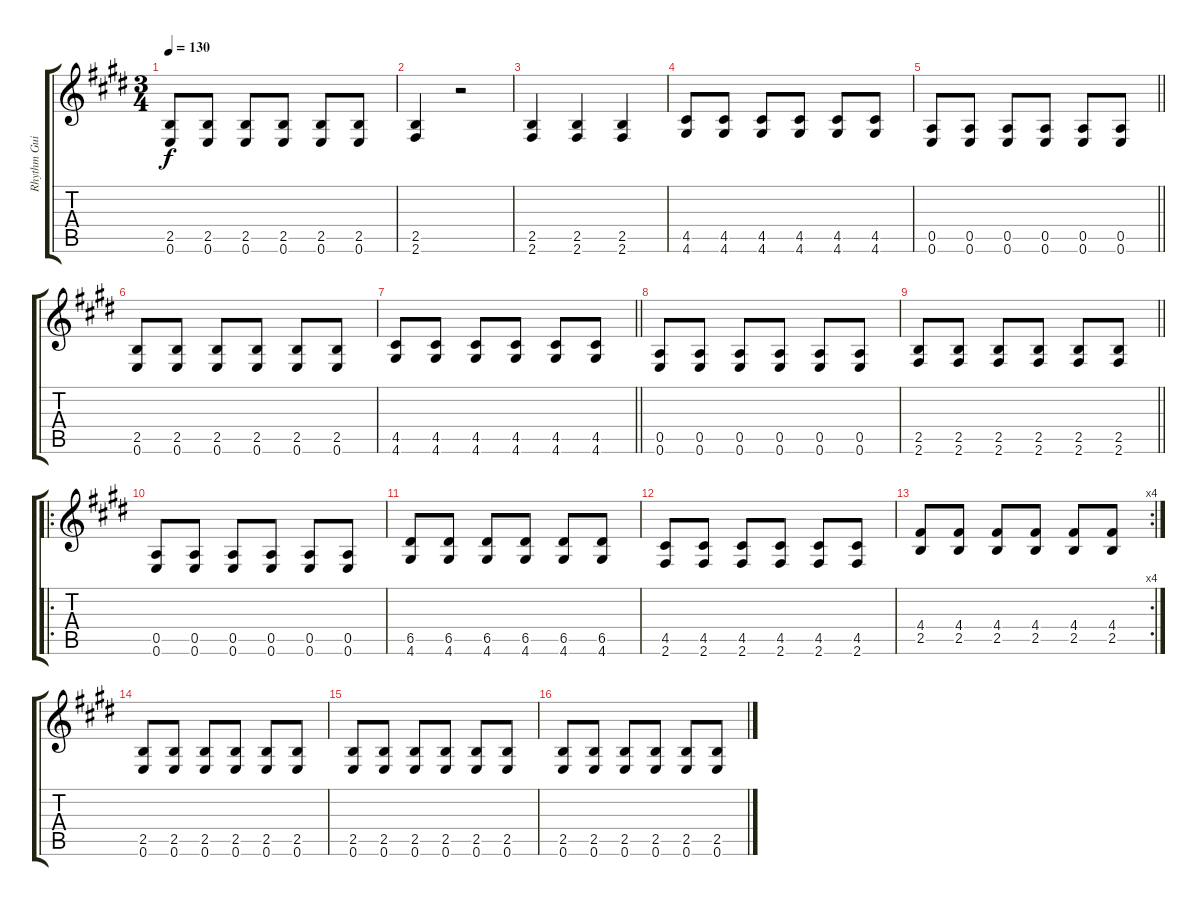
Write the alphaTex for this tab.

\track ("Rhythm Guitar" "Rhythm Gui") {instrument overdrivenguitar}
\staff {score tabs}
\tuning (E4 B3 G3 D3 A2 E2) {hide}
\ts (3 4)
\tempo 130
\clef g2
\ks e
(2.5 0.6).8{dy f} (2.5 0.6).8 (2.5 0.6).8 (2.5 0.6).8 (2.5 0.6).8 (2.5 0.6).8 |
(2.5 2.6).4 r.2 |
(2.5 2.6).4 (2.5 2.6).4 (2.5 2.6).4 |
(4.5 4.6).8 (4.5 4.6).8 (4.5 4.6).8 (4.5 4.6).8 (4.5 4.6).8 (4.5 4.6).8 |
\barLineRight lightlight
(0.5 0.6).8 (0.5 0.6).8 (0.5 0.6).8 (0.5 0.6).8 (0.5 0.6).8 (0.5 0.6).8 |
(2.5 0.6).8 (2.5 0.6).8 (2.5 0.6).8 (2.5 0.6).8 (2.5 0.6).8 (2.5 0.6).8 |
\barLineRight lightlight
(4.5 4.6).8 (4.5 4.6).8 (4.5 4.6).8 (4.5 4.6).8 (4.5 4.6).8 (4.5 4.6).8 |
(0.5 0.6).8 (0.5 0.6).8 (0.5 0.6).8 (0.5 0.6).8 (0.5 0.6).8 (0.5 0.6).8 |
\barLineRight lightlight
(2.5 2.6).8 (2.5 2.6).8 (2.5 2.6).8 (2.5 2.6).8 (2.5 2.6).8 (2.5 2.6).8 |
\ro
(0.5 0.6).8 (0.5 0.6).8 (0.5 0.6).8 (0.5 0.6).8 (0.5 0.6).8 (0.5 0.6).8 |
(6.5 4.6).8 (6.5 4.6).8 (6.5 4.6).8 (6.5 4.6).8 (6.5 4.6).8 (6.5 4.6).8 |
(4.5 2.6).8 (4.5 2.6).8 (4.5 2.6).8 (4.5 2.6).8 (4.5 2.6).8 (4.5 2.6).8 |
\rc 4
(4.4 2.5).8 (4.4 2.5).8 (4.4 2.5).8 (4.4 2.5).8 (4.4 2.5).8 (4.4 2.5).8 |
(2.5 0.6).8 (2.5 0.6).8 (2.5 0.6).8 (2.5 0.6).8 (2.5 0.6).8 (2.5 0.6).8 |
(2.5 0.6).8 (2.5 0.6).8 (2.5 0.6).8 (2.5 0.6).8 (2.5 0.6).8 (2.5 0.6).8 |
(2.5 0.6).8 (2.5 0.6).8 (2.5 0.6).8 (2.5 0.6).8 (2.5 0.6).8 (2.5 0.6).8
